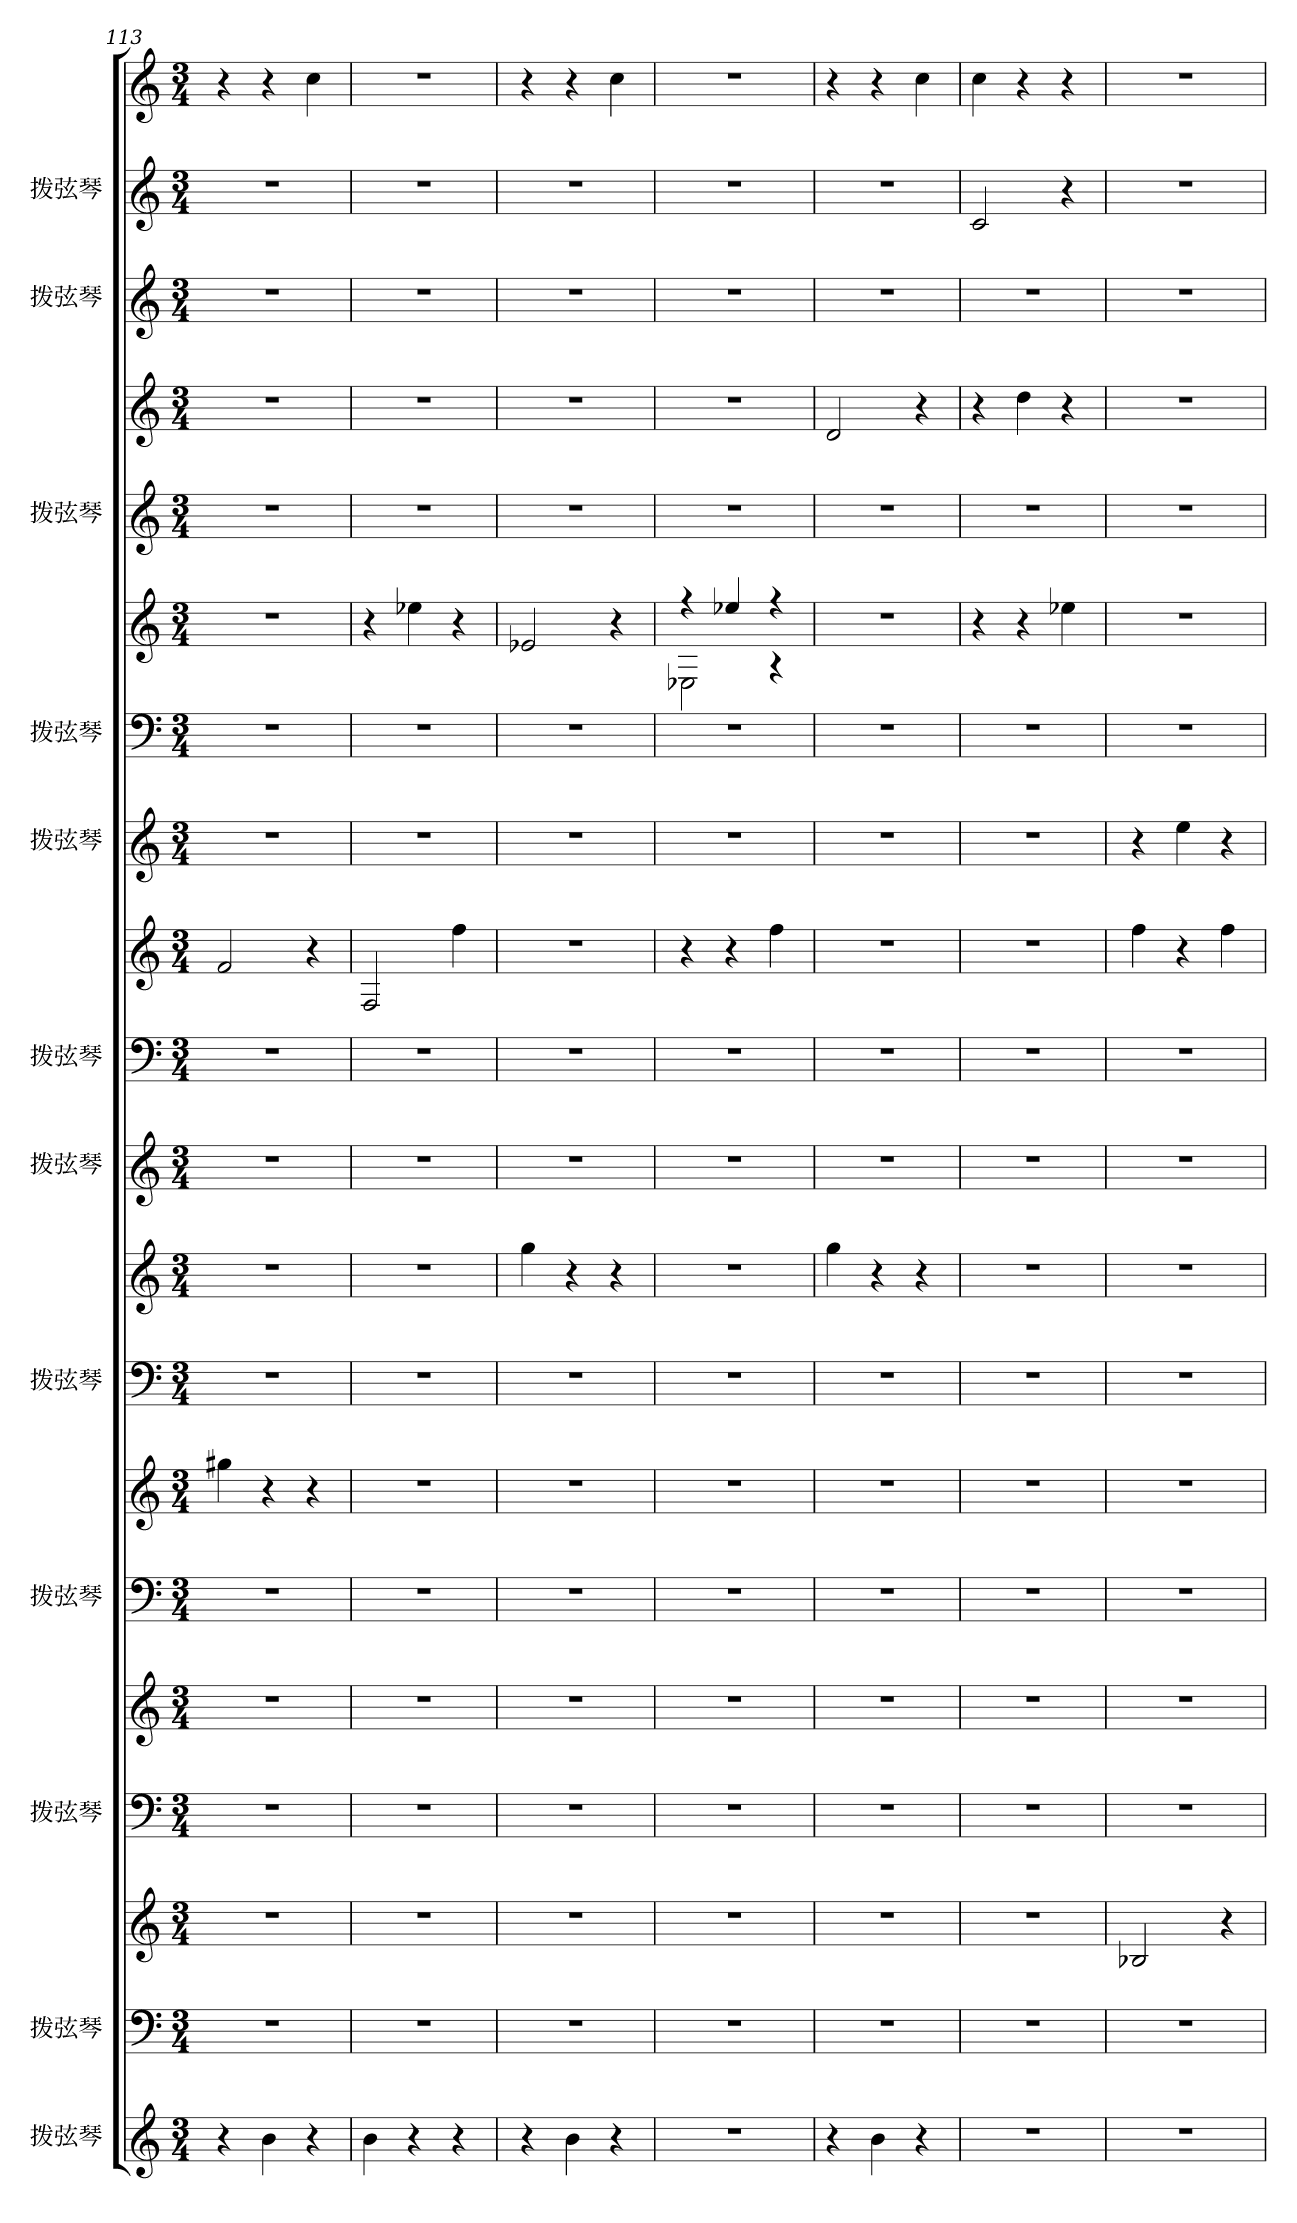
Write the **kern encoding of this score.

**kern	**kern	**kern	**kern	**kern	**kern	**kern	**kern	**kern	**kern	**kern	**kern	**kern	**kern	**kern	**kern	**kern	**kern	**kern	**kern
*part12	*part11	*part11	*part10	*part10	*part9	*part9	*part8	*part8	*part7	*part6	*part6	*part5	*part4	*part4	*part3	*part3	*part2	*part1	*part1
*staff20	*staff19	*staff18	*staff17	*staff16	*staff15	*staff14	*staff13	*staff12	*staff11	*staff10	*staff9	*staff8	*staff7	*staff6	*staff5	*staff4	*staff3	*staff2	*staff1
*I"拨弦琴	*I"拨弦琴	*	*I"拨弦琴	*	*I"拨弦琴	*	*I"拨弦琴	*	*I"拨弦琴	*I"拨弦琴	*	*I"拨弦琴	*I"拨弦琴	*	*I"拨弦琴	*	*I"拨弦琴	*I"拨弦琴	*
*clefG2	*clefF4	*clefG2	*clefF4	*clefG2	*clefF4	*clefG2	*clefF4	*clefG2	*clefG2	*clefF4	*clefG2	*clefG2	*clefF4	*clefG2	*clefG2	*clefG2	*clefG2	*clefG2	*clefG2
*k[]	*k[]	*k[]	*k[]	*k[]	*k[]	*k[]	*k[]	*k[]	*k[]	*k[]	*k[]	*k[]	*k[]	*k[]	*k[]	*k[]	*k[]	*k[]	*k[]
*M3/4	*M3/4	*M3/4	*M3/4	*M3/4	*M3/4	*M3/4	*M3/4	*M3/4	*M3/4	*M3/4	*M3/4	*M3/4	*M3/4	*M3/4	*M3/4	*M3/4	*M3/4	*M3/4	*M3/4
=113	=113	=113	=113	=113	=113	=113	=113	=113	=113	=113	=113	=113	=113	=113	=113	=113	=113	=113	=113
4r	2.r	2.r	2.r	2.r	2.r	4gg#X\	2.r	2.r	2.r	2.r	2f/	2.r	2.r	2.r	2.r	2.r	2.r	2.r	4r
4b\	.	.	.	.	.	4r	.	.	.	.	.	.	.	.	.	.	.	.	4r
4r	.	.	.	.	.	4r	.	.	.	.	4r	.	.	.	.	.	.	.	4cc\
=114	=114	=114	=114	=114	=114	=114	=114	=114	=114	=114	=114	=114	=114	=114	=114	=114	=114	=114	=114
4b\	2.r	2.r	2.r	2.r	2.r	2.r	2.r	2.r	2.r	2.r	2F/	2.r	2.r	4r	2.r	2.r	2.r	2.r	2.r
4r	.	.	.	.	.	.	.	.	.	.	.	.	.	4ee-X\	.	.	.	.	.
4r	.	.	.	.	.	.	.	.	.	.	4ff\	.	.	4r	.	.	.	.	.
=115	=115	=115	=115	=115	=115	=115	=115	=115	=115	=115	=115	=115	=115	=115	=115	=115	=115	=115	=115
4r	2.r	2.r	2.r	2.r	2.r	2.r	2.r	4gg\	2.r	2.r	2.r	2.r	2.r	2e-X/	2.r	2.r	2.r	2.r	4r
4b\	.	.	.	.	.	.	.	4r	.	.	.	.	.	.	.	.	.	.	4r
4r	.	.	.	.	.	.	.	4r	.	.	.	.	.	4r	.	.	.	.	4cc\
=116	=116	=116	=116	=116	=116	=116	=116	=116	=116	=116	=116	=116	=116	=116	=116	=116	=116	=116	=116
*	*	*	*	*	*	*	*	*	*	*	*	*	*	*^	*	*	*	*	*
2.r	2.r	2.r	2.r	2.r	2.r	2.r	2.r	2.r	2.r	2.r	4r	2.r	2.r	4r	2E-X\	2.r	2.r	2.r	2.r	2.r
.	.	.	.	.	.	.	.	.	.	.	4r	.	.	4ee-X/	.	.	.	.	.	.
.	.	.	.	.	.	.	.	.	.	.	4ff\	.	.	4r	4r	.	.	.	.	.
*	*	*	*	*	*	*	*	*	*	*	*	*	*	*v	*v	*	*	*	*	*
=117	=117	=117	=117	=117	=117	=117	=117	=117	=117	=117	=117	=117	=117	=117	=117	=117	=117	=117	=117
4r	2.r	2.r	2.r	2.r	2.r	2.r	2.r	4gg\	2.r	2.r	2.r	2.r	2.r	2.r	2.r	2d/	2.r	2.r	4r
4b\	.	.	.	.	.	.	.	4r	.	.	.	.	.	.	.	.	.	.	4r
4r	.	.	.	.	.	.	.	4r	.	.	.	.	.	.	.	4r	.	.	4cc\
=118	=118	=118	=118	=118	=118	=118	=118	=118	=118	=118	=118	=118	=118	=118	=118	=118	=118	=118	=118
2.r	2.r	2.r	2.r	2.r	2.r	2.r	2.r	2.r	2.r	2.r	2.r	2.r	2.r	4r	2.r	4r	2.r	2c/	4cc\
.	.	.	.	.	.	.	.	.	.	.	.	.	.	4r	.	4dd\	.	.	4r
.	.	.	.	.	.	.	.	.	.	.	.	.	.	4ee-X\	.	4r	.	4r	4r
=119	=119	=119	=119	=119	=119	=119	=119	=119	=119	=119	=119	=119	=119	=119	=119	=119	=119	=119	=119
2.r	2.r	2B-X/	2.r	2.r	2.r	2.r	2.r	2.r	2.r	2.r	4ff\	4r	2.r	2.r	2.r	2.r	2.r	2.r	2.r
.	.	.	.	.	.	.	.	.	.	.	4r	4ee\	.	.	.	.	.	.	.
.	.	4r	.	.	.	.	.	.	.	.	4ff\	4r	.	.	.	.	.	.	.
=	=	=	=	=	=	=	=	=	=	=	=	=	=	=	=	=	=	=	=
*-	*-	*-	*-	*-	*-	*-	*-	*-	*-	*-	*-	*-	*-	*-	*-	*-	*-	*-	*-
